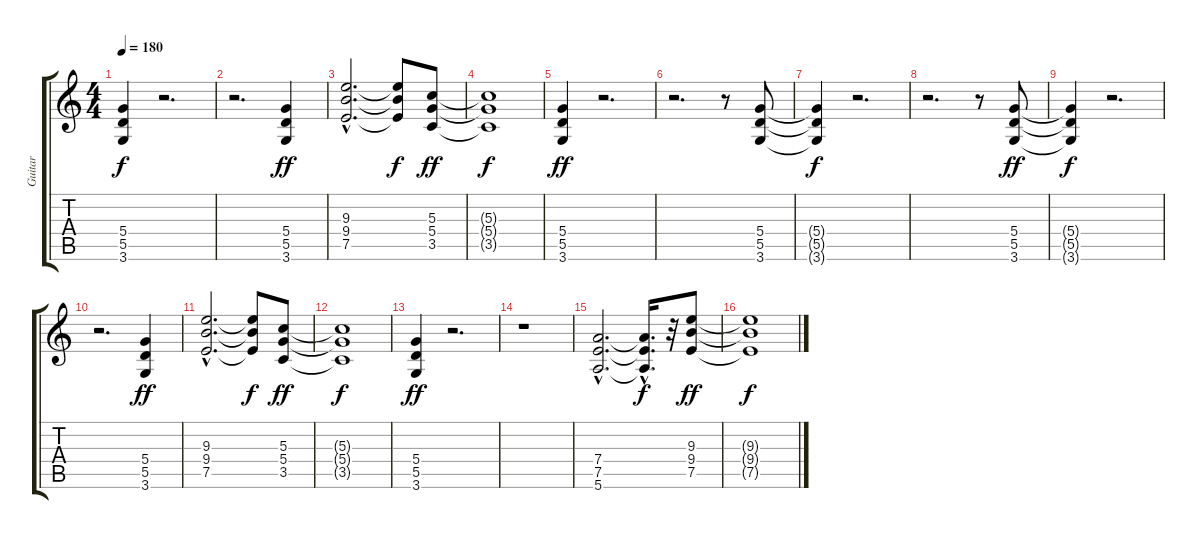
\track ("Guitar" "Guitar") {instrument overdrivenguitar}
\staff {score tabs}
\tuning (E4 B3 G3 D3 A2 E2) {hide}
\ts (4 4)
\tempo 180
\clef g2
\ks c
(5.4{t} 5.5{t} 3.6{t}).4{dy f} r.2{d} |
r.2{d} (5.4 5.5 3.6).4{dy ff} |
(9.3{hac} 9.4{hac} 7.5{hac}).2{d} (9.3{t} 9.4{t} 7.5{t}).8{dy f} (5.3 5.4 3.5).8{dy ff} |
(5.3{t} 5.4{t} 3.5{t}).1{dy f} |
(5.4 5.5 3.6).4{dy ff} r.2{d} |
r.2{d} r.8 (5.4 5.5 3.6).8 |
(5.4{t} 5.5{t} 3.6{t}).4{dy f} r.2{d} |
r.2{d} r.8 (5.4 5.5 3.6).8{dy ff} |
(5.4{t} 5.5{t} 3.6{t}).4{dy f} r.2{d} |
r.2{d} (5.4 5.5 3.6).4{dy ff} |
(9.3{hac} 9.4{hac} 7.5{hac}).2{d} (9.3{t} 9.4{t} 7.5{t}).8{dy f} (5.3 5.4 3.5).8{dy ff} |
(5.3{t} 5.4{t} 3.5{t}).1{dy f} |
(5.4 5.5 3.6).4{dy ff} r.2{d} |
r.1 |
(7.4{hac} 7.5{hac} 5.6{hac}).2{d} (7.4{hac t} 7.5{hac t} 5.6{hac t}).16{d dy f} r.32 (9.3 9.4 7.5).8{dy ff} |
(9.3{t} 9.4{t} 7.5{t}).1{dy f}
